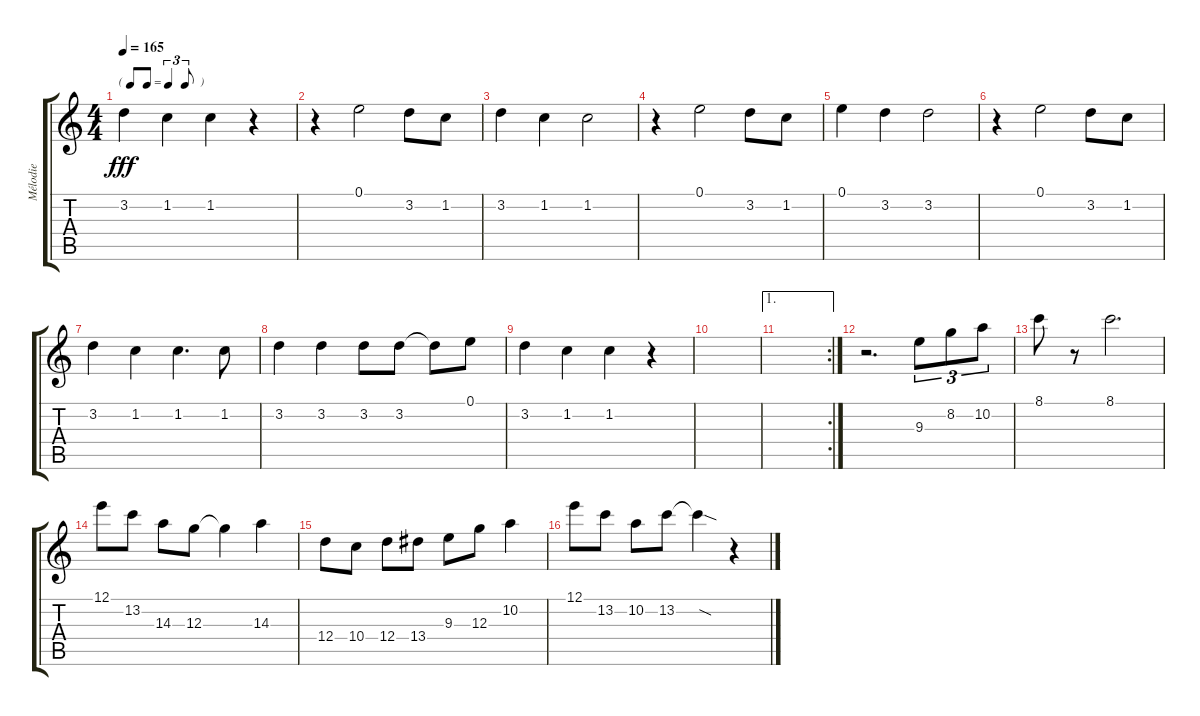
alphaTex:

\track ("Mélodie" "Mélodie") {instrument overdrivenguitar}
\staff {score tabs}
\tuning (E4 B3 G3 D3 A2 E2) {hide}
\ts (4 4)
\tf triplet8th
\tempo 165
\clef g2
\ks c
3.2.4{dy fff} 1.2.4 1.2.4 r.4 |
r.4 0.1.2 3.2.8 1.2.8 |
3.2.4 1.2.4 1.2.2 |
r.4 0.1.2 3.2.8 1.2.8 |
0.1.4 3.2.4 3.2.2 |
r.4 0.1.2 3.2.8 1.2.8 |
3.2.4 1.2.4 1.2.4{d} 1.2.8 |
3.2.4 3.2.4 3.2.8 3.2.8 3.2{t}.8 0.1.8 |
3.2.4 1.2.4 1.2.4 r.4 |
|
\ae 1
\rc 2
|
r.2{d} 9.3.8{tu (3 2)} 8.2.8{tu (3 2)} 10.2.8{tu (3 2)} |
8.1.8 r.8 8.1.2{d} |
12.1.8 13.2.8 14.3.8 12.3.8 12.3{t}.4 14.3.4 |
12.4.8 10.4.8 12.4.8 13.4.8 9.3.8 12.3.8 10.2.4 |
12.1.8 13.2.8 10.2.8 13.2.8 13.2{sod t}.4 r.4
